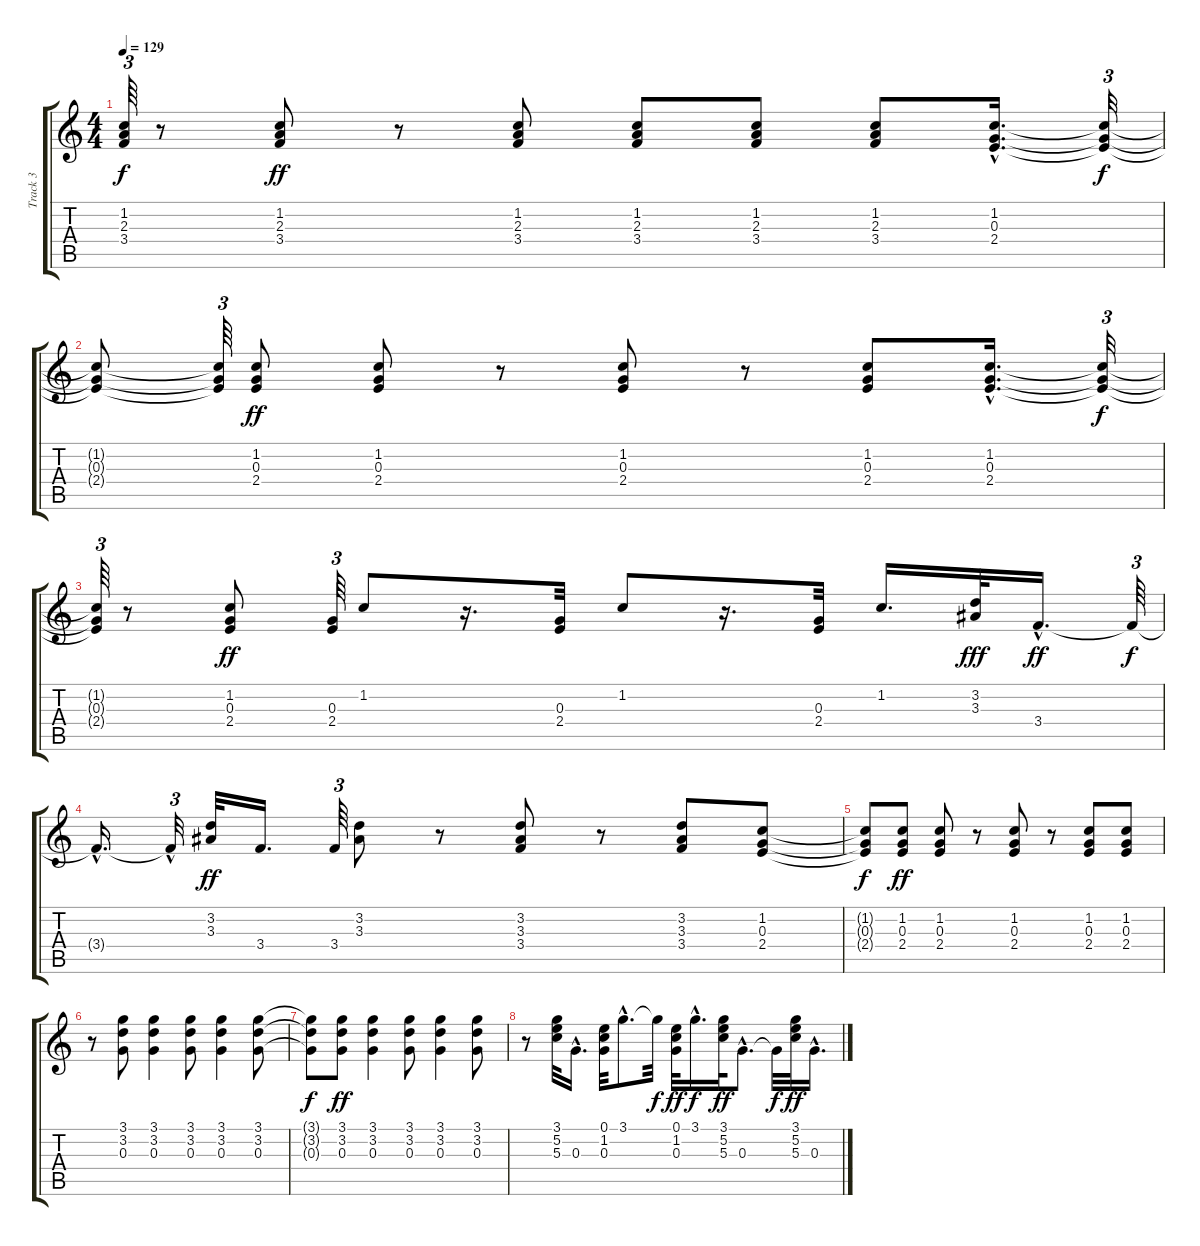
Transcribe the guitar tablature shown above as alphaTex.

\track ("Track 3" "Track 3") {instrument acousticguitarsteel}
\staff {score tabs}
\tuning (E4 B3 G3 D3 A2 E2) {hide}
\ts (4 4)
\tempo 129
\clef g2
\ks c
(1.2{t} 2.3{t} 3.4{t}).64{tu (3 2) dy f} r.8 (1.2 2.3 3.4).8{dy ff} r.8 (1.2 2.3 3.4).8 (1.2 2.3 3.4).8 (1.2 2.3 3.4).8 (1.2 2.3 3.4).8 (1.2{hac} 0.3{hac} 2.4{hac}).16{d} (1.2{t} 0.3{t} 2.4{t}).32{tu (3 2) dy f} |
(1.2{t} 0.3{t} 2.4{t}).8 (1.2{t} 0.3{t} 2.4{t}).64{tu (3 2)} (1.2 0.3 2.4).8{dy ff} (1.2 0.3 2.4).8 r.8 (1.2 0.3 2.4).8 r.8 (1.2 0.3 2.4).8 (1.2{hac} 0.3{hac} 2.4{hac}).16{d} (1.2{t} 0.3{t} 2.4{t}).32{tu (3 2) dy f} |
(1.2{t} 0.3{t} 2.4{t}).64{tu (3 2)} r.8 (1.2 0.3 2.4).8{dy ff} (0.3 2.4).64{tu (3 2)} 1.2.8 r.16{d} (0.3 2.4).32 1.2.8 r.16{d} (0.3 2.4).32 1.2.16{d} (3.2 3.3).32{dy fff} 3.4{hac}.16{d dy ff} 3.4{t}.64{tu (3 2) dy f} |
3.4{hac t}.16{d} 3.4{hac t}.32{tu (3 2)} (3.2 3.3).32{dy ff} 3.4.16{d} 3.4.64{tu (3 2)} (3.2 3.3).8 r.8 (3.2 3.3 3.4).8 r.8 (3.2 3.3 3.4).8 (1.2 0.3 2.4).8 |
(1.2{t} 0.3{t} 2.4{t}).8{dy f} (1.2 0.3 2.4).8{dy ff} (1.2 0.3 2.4).8 r.8 (1.2 0.3 2.4).8 r.8 (1.2 0.3 2.4).8 (1.2 0.3 2.4).8 |
r.8 (3.1 3.2 0.3).8 (3.1 3.2 0.3).4 (3.1 3.2 0.3).8 (3.1 3.2 0.3).4 (3.1 3.2 0.3).8 |
(3.1{t} 3.2{t} 0.3{t}).8{dy f} (3.1 3.2 0.3).8{dy ff} (3.1 3.2 0.3).4 (3.1 3.2 0.3).8 (3.1 3.2 0.3).4 (3.1 3.2 0.3).8 |
r.8 (3.1 5.2 5.3).32 0.3{hac}.16{d} (0.1 1.2 0.3).32 3.1{hac}.8{d} 3.1{t}.32{dy f} (0.1 1.2 0.3).32{dy ff} 3.1{hac}.16{d dy f} (3.1 5.2 5.3).32{dy ff} 0.3{hac}.8{d} 0.3{t}.32{dy f} (3.1 5.2 5.3).32{dy ff} 0.3{hac}.16{d}
